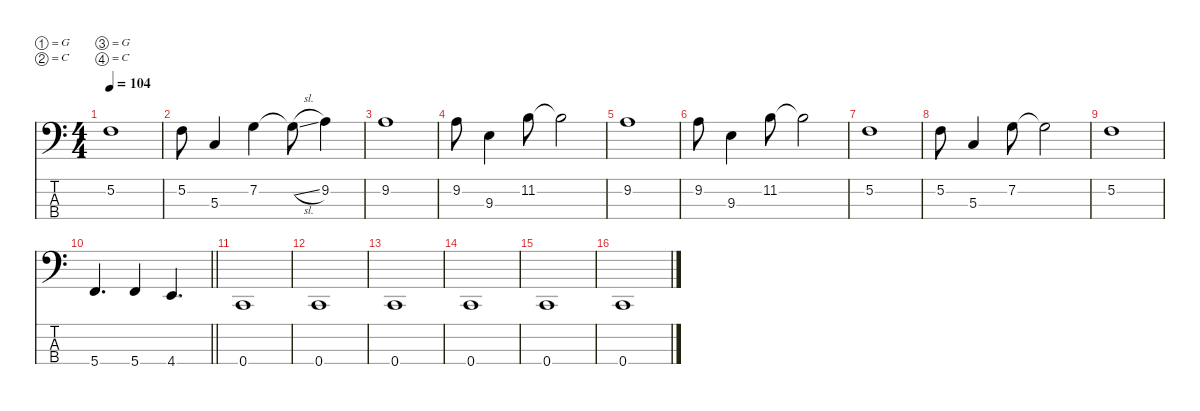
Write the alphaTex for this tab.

\defaultSystemsLayout 4
\hideDynamics
\bracketExtendMode nobrackets
\singleTrackTrackNamePolicy hidden
\multiTrackTrackNamePolicy hidden
\firstSystemTrackNameMode fullname
\firstSystemTrackNameOrientation horizontal
\otherSystemsTrackNameOrientation horizontal
\track ("Bass" "el.bs.") {defaultSystemsLayout 8 instrument electricbassfinger}
\staff {score tabs}
\tuning (G2 C2 G1 C1)
\ts (4 4)
\tempo 104
\clef f4
\ks c
5.2.1{dy ff beam Down} |
5.2.8{beam Down} 5.3.4{beam Up} 7.2.4{beam Down} 7.2{sl t}.8{beam Down} 9.2.4{beam Down} |
9.2.1{beam Down} |
9.2.8{beam Down} 9.3.4{beam Down} 11.2.8{beam Down} 11.2{t}.2{beam Down} |
9.2.1{beam Down} |
9.2.8{beam Down} 9.3.4{beam Down} 11.2.8{beam Down} 11.2{t}.2{beam Down} |
5.2.1{beam Down} |
5.2.8{beam Down} 5.3.4{beam Up} 7.2.8{beam Down} 7.2{t}.2{beam Down} |
5.2.1{beam Down} |
\barLineRight lightlight
5.4.4{d beam Up} 5.4.4{beam Up} 4.4.4{d beam Up} |
0.4.1{beam Up} |
0.4.1{beam Up} |
0.4.1{beam Up} |
0.4.1{beam Up} |
0.4.1{beam Up} |
0.4.1{beam Up}
